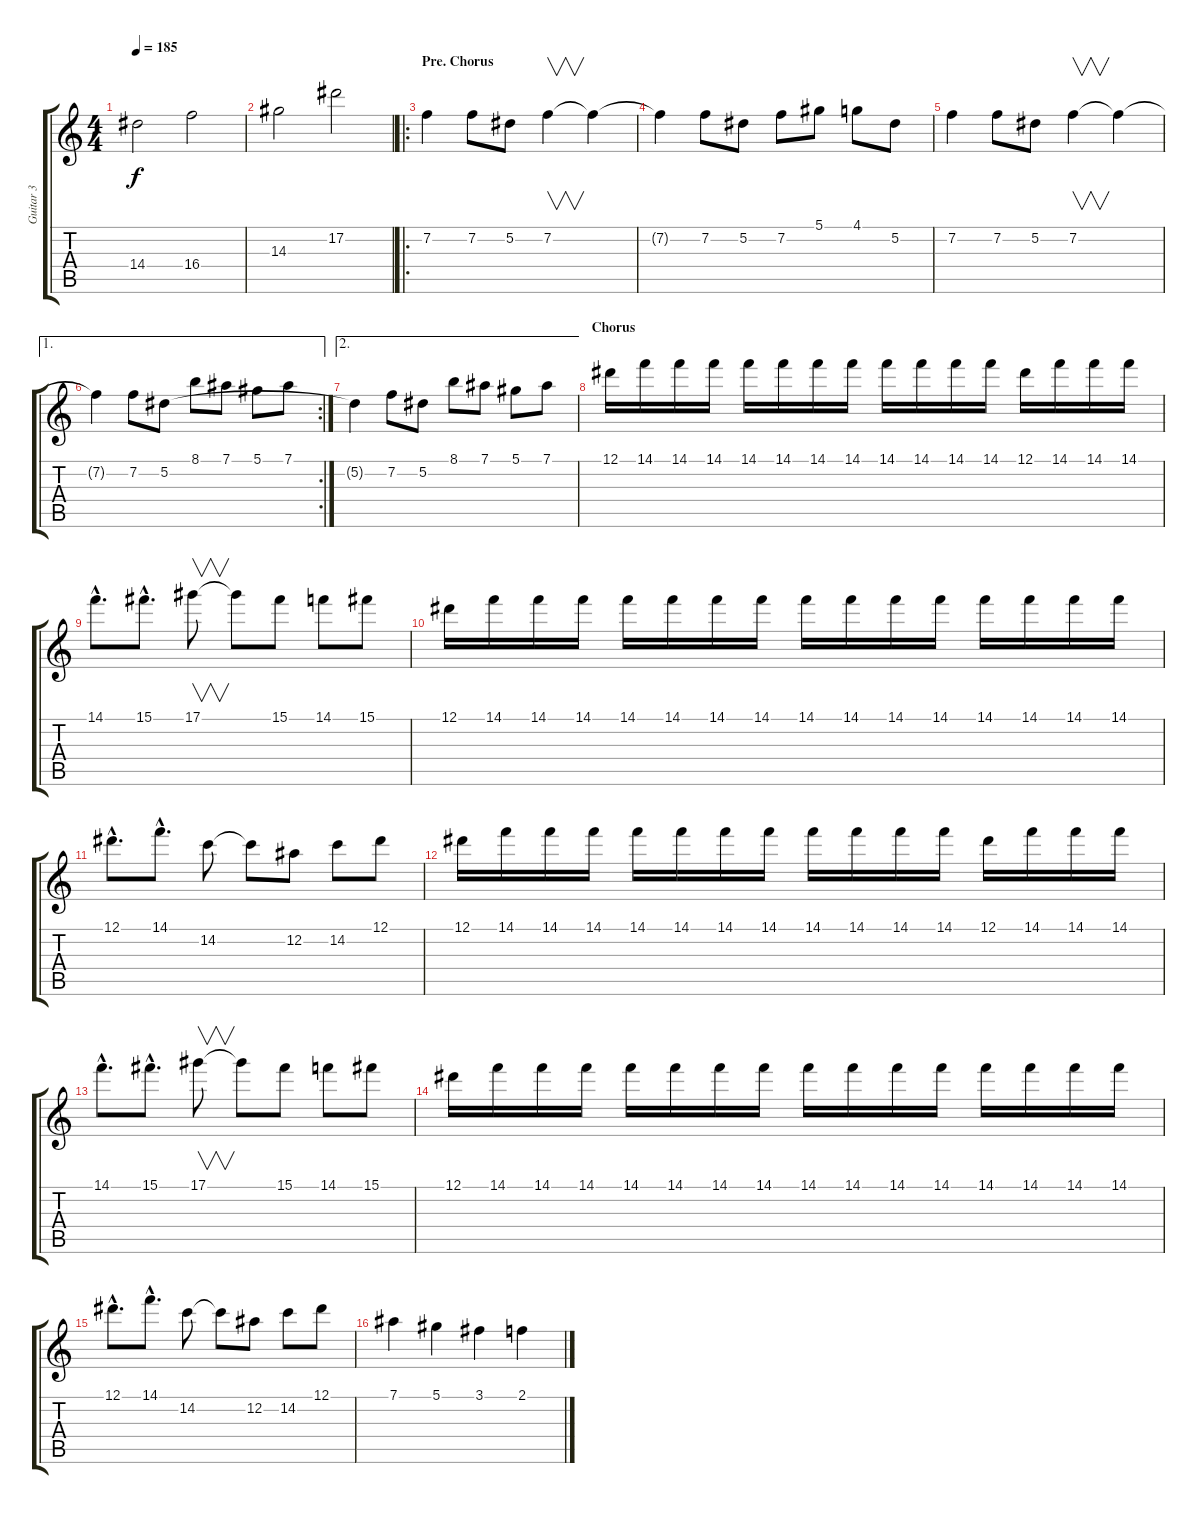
\track ("Guitar 3" "Guitar 3") {instrument distortionguitar}
\staff {score tabs}
\tuning (Eb4 Bb3 Gb3 Db3 Ab2 Eb2) {hide}
\ts (4 4)
\tempo 185
\clef g2
\ks c
14.4.2{dy f} 16.4.2 |
14.3.2 17.2.2 |
\ro
\section ("" "Pre. Chorus")
7.2.4 7.2.8 5.2.8 7.2.4{v} 7.2{t}.4 |
7.2{t}.4 7.2.8 5.2.8 7.2.8 5.1.8 4.1.8 5.2.8 |
7.2.4 7.2.8 5.2.8 7.2.4{v} 7.2{t}.4 |
\ae 1
\rc 2
7.2{t}.4 7.2.8 5.2.8 8.1.8 7.1.8 5.1.8 7.1.8 |
\ae 2
5.2{t}.4 7.2.8 5.2.8 8.1.8 7.1.8 5.1.8 7.1.8 |
\section ("" "Chorus")
12.1.16 14.1.16 14.1.16 14.1.16 14.1.16 14.1.16 14.1.16 14.1.16 14.1.16 14.1.16 14.1.16 14.1.16 12.1.16 14.1.16 14.1.16 14.1.16 |
14.1{hac}.8{d} 15.1{hac}.8{d} 17.1.8{v} 17.1{t}.8 15.1.8 14.1.8 15.1.8 |
12.1.16 14.1.16 14.1.16 14.1.16 14.1.16 14.1.16 14.1.16 14.1.16 14.1.16 14.1.16 14.1.16 14.1.16 14.1.16 14.1.16 14.1.16 14.1.16 |
12.1{hac}.8{d} 14.1{hac}.8{d} 14.2.8 14.2{t}.8 12.2.8 14.2.8 12.1.8 |
12.1.16 14.1.16 14.1.16 14.1.16 14.1.16 14.1.16 14.1.16 14.1.16 14.1.16 14.1.16 14.1.16 14.1.16 12.1.16 14.1.16 14.1.16 14.1.16 |
14.1{hac}.8{d} 15.1{hac}.8{d} 17.1.8{v} 17.1{t}.8 15.1.8 14.1.8 15.1.8 |
12.1.16 14.1.16 14.1.16 14.1.16 14.1.16 14.1.16 14.1.16 14.1.16 14.1.16 14.1.16 14.1.16 14.1.16 14.1.16 14.1.16 14.1.16 14.1.16 |
12.1{hac}.8{d} 14.1{hac}.8{d} 14.2.8 14.2{t}.8 12.2.8 14.2.8 12.1.8 |
7.1.4 5.1.4 3.1.4 2.1.4
